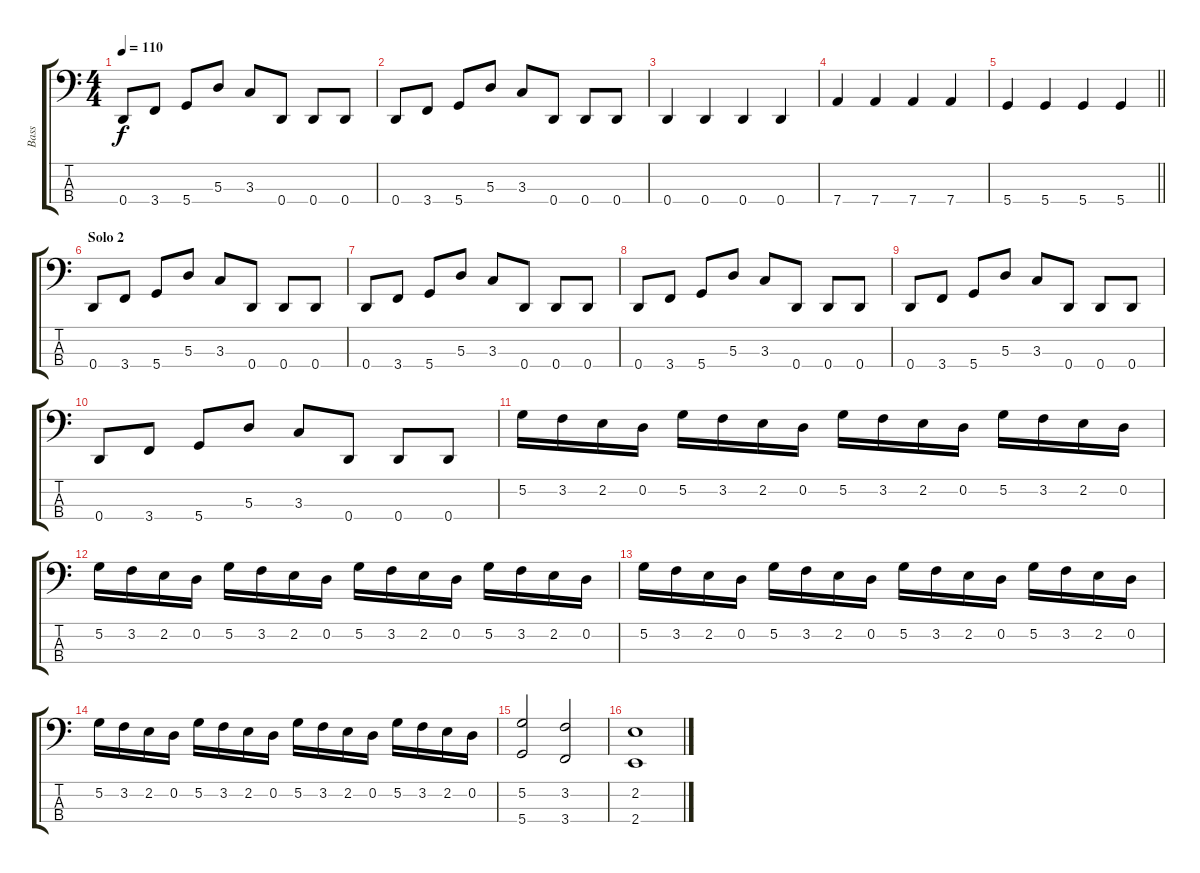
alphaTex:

\track ("Bass" "Bass") {instrument electricbassfinger}
\staff {score tabs}
\tuning (G2 D2 A1 D1) {hide}
\ts (4 4)
\tempo 110
\clef f4
\ks c
0.4.8{dy f} 3.4.8 5.4.8 5.3.8 3.3.8 0.4.8 0.4.8 0.4.8 |
0.4.8 3.4.8 5.4.8 5.3.8 3.3.8 0.4.8 0.4.8 0.4.8 |
0.4.4 0.4.4 0.4.4 0.4.4 |
7.4.4 7.4.4 7.4.4 7.4.4 |
\barLineRight lightlight
5.4.4 5.4.4 5.4.4 5.4.4 |
\section ("" "Solo 2")
0.4.8 3.4.8 5.4.8 5.3.8 3.3.8 0.4.8 0.4.8 0.4.8 |
0.4.8 3.4.8 5.4.8 5.3.8 3.3.8 0.4.8 0.4.8 0.4.8 |
0.4.8 3.4.8 5.4.8 5.3.8 3.3.8 0.4.8 0.4.8 0.4.8 |
0.4.8 3.4.8 5.4.8 5.3.8 3.3.8 0.4.8 0.4.8 0.4.8 |
0.4.8 3.4.8 5.4.8 5.3.8 3.3.8 0.4.8 0.4.8 0.4.8 |
5.2.16 3.2.16 2.2.16 0.2.16 5.2.16 3.2.16 2.2.16 0.2.16 5.2.16 3.2.16 2.2.16 0.2.16 5.2.16 3.2.16 2.2.16 0.2.16 |
5.2.16 3.2.16 2.2.16 0.2.16 5.2.16 3.2.16 2.2.16 0.2.16 5.2.16 3.2.16 2.2.16 0.2.16 5.2.16 3.2.16 2.2.16 0.2.16 |
5.2.16 3.2.16 2.2.16 0.2.16 5.2.16 3.2.16 2.2.16 0.2.16 5.2.16 3.2.16 2.2.16 0.2.16 5.2.16 3.2.16 2.2.16 0.2.16 |
5.2.16 3.2.16 2.2.16 0.2.16 5.2.16 3.2.16 2.2.16 0.2.16 5.2.16 3.2.16 2.2.16 0.2.16 5.2.16 3.2.16 2.2.16 0.2.16 |
(5.2 5.4).2 (3.2 3.4).2 |
(2.2 2.4).1
